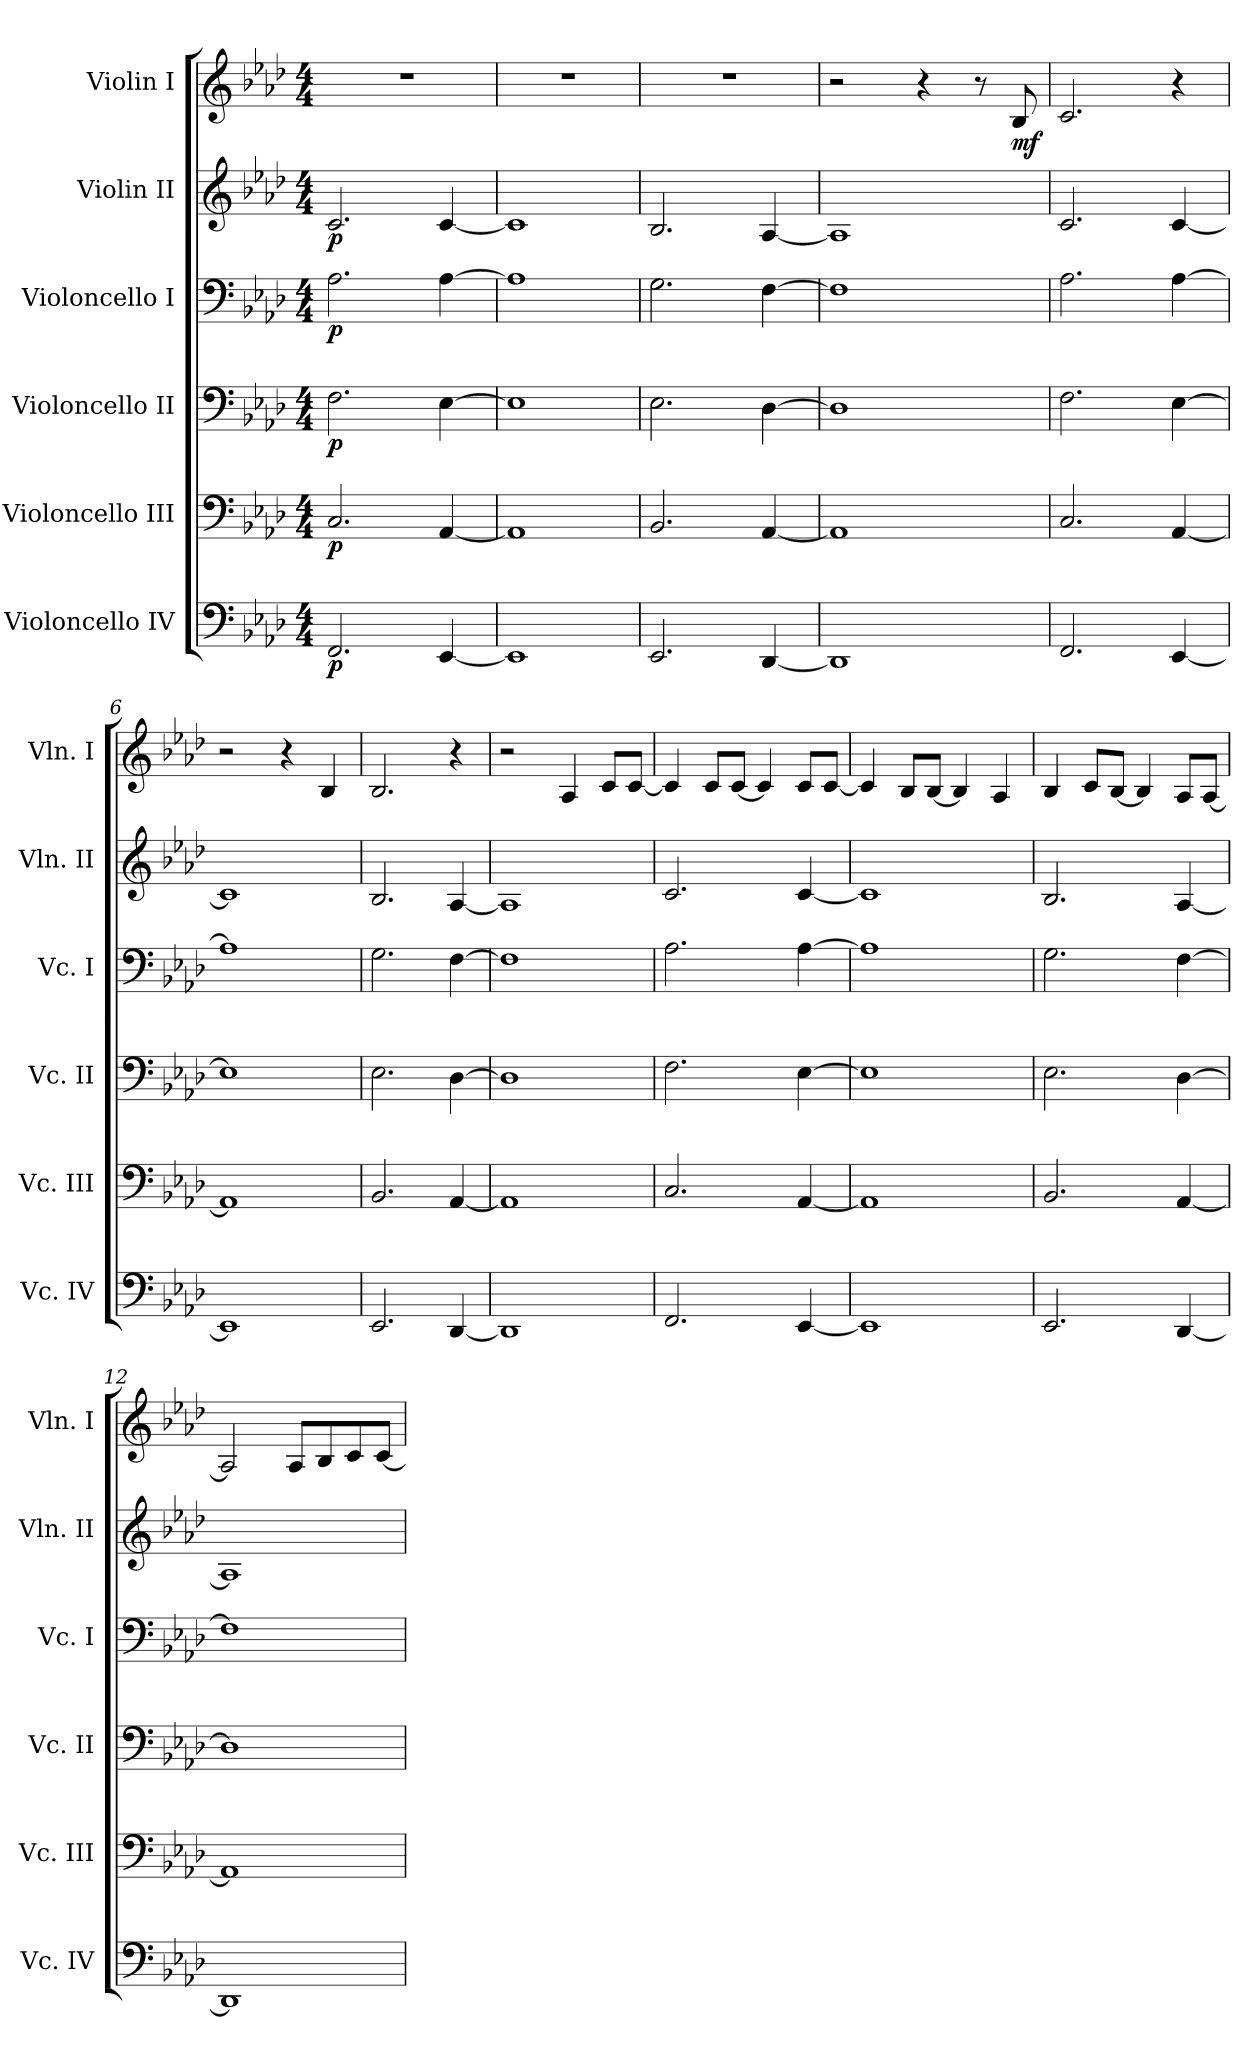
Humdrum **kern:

**kern	**dynam	**kern	**dynam	**kern	**dynam	**kern	**dynam	**kern	**dynam	**kern	**dynam
*part6	*part6	*part5	*part5	*part4	*part4	*part3	*part3	*part2	*part2	*part1	*part1
*staff6	*staff6	*staff5	*staff5	*staff4	*staff4	*staff3	*staff3	*staff2	*staff2	*staff1	*staff1
*I"Violoncello IV	*	*I"Violoncello III	*	*I"Violoncello II	*	*I"Violoncello I	*	*I"Violin II	*	*I"Violin I	*
*I'Vc. IV	*	*I'Vc. III	*	*I'Vc. II	*	*I'Vc. I	*	*I'Vln. II	*	*I'Vln. I	*
*clefF4	*	*clefF4	*	*clefF4	*	*clefF4	*	*clefG2	*	*clefG2	*
*k[b-e-a-d-]	*	*k[b-e-a-d-]	*	*k[b-e-a-d-]	*	*k[b-e-a-d-]	*	*k[b-e-a-d-]	*	*k[b-e-a-d-]	*
*A-:	*	*A-:	*	*A-:	*	*	*	*A-:	*	*A-:	*
*M4/4	*	*M4/4	*	*M4/4	*	*M4/4	*	*M4/4	*	*M4/4	*
*MM159	*	*MM159	*	*MM159	*	*MM159	*	*MM159	*	*MM159	*
=1	=1	=1	=1	=1	=1	=1	=1	=1	=1	=1	=1
!	!LO:DY:b	!	!LO:DY:b	!	!LO:DY:b	!	!LO:DY:b	!	!LO:DY:b	!	!
2.FF/	p	2.C/	p	2.F\	p	2.A-\	p	2.c/	p	1r	.
[4EE-/	.	[4AA-/	.	[4E-\	.	[4A-\	.	[4c/	.	.	.
=2	=2	=2	=2	=2	=2	=2	=2	=2	=2	=2	=2
1EE-]	.	1AA-]	.	1E-]	.	1A-]	.	1c]	.	1r	.
=3	=3	=3	=3	=3	=3	=3	=3	=3	=3	=3	=3
2.EE-/	.	2.BB-/	.	2.E-\	.	2.G\	.	2.B-/	.	1r	.
[4DD-/	.	[4AA-/	.	[4D-\	.	[4F\	.	[4A-/	.	.	.
=4	=4	=4	=4	=4	=4	=4	=4	=4	=4	=4	=4
1DD-]	.	1AA-]	.	1D-]	.	1F]	.	1A-]	.	2r	.
.	.	.	.	.	.	.	.	.	.	4r	.
.	.	.	.	.	.	.	.	.	.	8r	.
!	!	!	!	!	!	!	!	!	!	!	!LO:DY:b
.	.	.	.	.	.	.	.	.	.	8B-/	mf
=5	=5	=5	=5	=5	=5	=5	=5	=5	=5	=5	=5
2.FF/	.	2.C/	.	2.F\	.	2.A-\	.	2.c/	.	2.c/	.
[4EE-/	.	[4AA-/	.	[4E-\	.	[4A-\	.	[4c/	.	4r	.
=6	=6	=6	=6	=6	=6	=6	=6	=6	=6	=6	=6
1EE-]	.	1AA-]	.	1E-]	.	1A-]	.	1c]	.	2r	.
.	.	.	.	.	.	.	.	.	.	4r	.
.	.	.	.	.	.	.	.	.	.	4B-/	.
!!LO:LB:g=z
=7	=7	=7	=7	=7	=7	=7	=7	=7	=7	=7	=7
2.EE-/	.	2.BB-/	.	2.E-\	.	2.G\	.	2.B-/	.	2.B-/	.
[4DD-/	.	[4AA-/	.	[4D-\	.	[4F\	.	[4A-/	.	4r	.
=8	=8	=8	=8	=8	=8	=8	=8	=8	=8	=8	=8
1DD-]	.	1AA-]	.	1D-]	.	1F]	.	1A-]	.	2r	.
.	.	.	.	.	.	.	.	.	.	4A-/	.
.	.	.	.	.	.	.	.	.	.	8c/L	.
.	.	.	.	.	.	.	.	.	.	[8c/J	.
=9	=9	=9	=9	=9	=9	=9	=9	=9	=9	=9	=9
2.FF/	.	2.C/	.	2.F\	.	2.A-\	.	2.c/	.	4c/]	.
.	.	.	.	.	.	.	.	.	.	8c/L	.
.	.	.	.	.	.	.	.	.	.	[8c/J	.
.	.	.	.	.	.	.	.	.	.	4c/]	.
[4EE-/	.	[4AA-/	.	[4E-\	.	[4A-\	.	[4c/	.	8c/L	.
.	.	.	.	.	.	.	.	.	.	[8c/J	.
=10	=10	=10	=10	=10	=10	=10	=10	=10	=10	=10	=10
1EE-]	.	1AA-]	.	1E-]	.	1A-]	.	1c]	.	4c/]	.
.	.	.	.	.	.	.	.	.	.	8B-/L	.
.	.	.	.	.	.	.	.	.	.	[8B-/J	.
.	.	.	.	.	.	.	.	.	.	4B-/]	.
.	.	.	.	.	.	.	.	.	.	4A-/	.
=11	=11	=11	=11	=11	=11	=11	=11	=11	=11	=11	=11
2.EE-/	.	2.BB-/	.	2.E-\	.	2.G\	.	2.B-/	.	4B-/	.
.	.	.	.	.	.	.	.	.	.	8c/L	.
.	.	.	.	.	.	.	.	.	.	[8B-/J	.
.	.	.	.	.	.	.	.	.	.	4B-/]	.
[4DD-/	.	[4AA-/	.	[4D-\	.	[4F\	.	[4A-/	.	8A-/L	.
.	.	.	.	.	.	.	.	.	.	[8A-/J	.
!!LO:PB:g=z
=12	=12	=12	=12	=12	=12	=12	=12	=12	=12	=12	=12
1DD-]	.	1AA-]	.	1D-]	.	1F]	.	1A-]	.	2A-/]	.
.	.	.	.	.	.	.	.	.	.	8A-/L	.
.	.	.	.	.	.	.	.	.	.	8B-/	.
.	.	.	.	.	.	.	.	.	.	8c/	.
.	.	.	.	.	.	.	.	.	.	[8c/J	.
=	=	=	=	=	=	=	=	=	=	=	=
*-	*-	*-	*-	*-	*-	*-	*-	*-	*-	*-	*-
